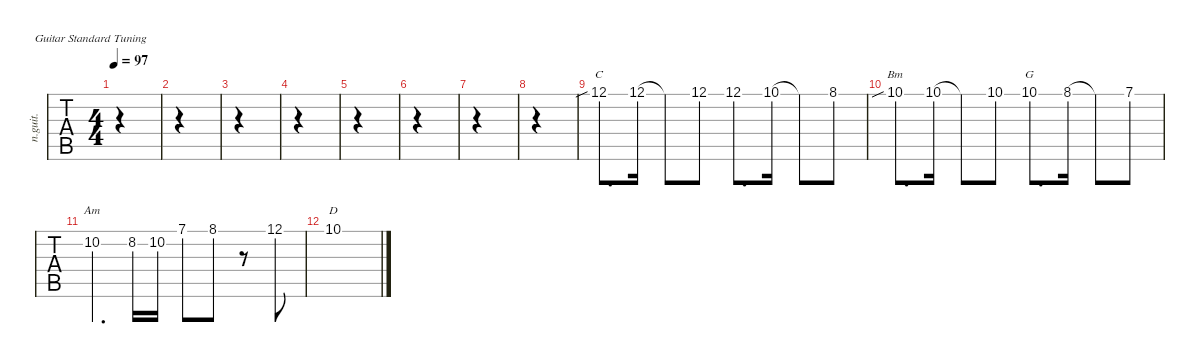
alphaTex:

\defaultSystemsLayout 4
\hideDynamics
\bracketExtendMode nobrackets
\track ("Nylon Guitar" "n.guit.") {defaultSystemsLayout 4 instrument acousticguitarnylon}
\staff {tabs}
\tuning (E4 B3 G3 D3 A2 E2)
\chord ("G" 10 x x x x x) {firstfret 10 showdiagram false showfingering false}
\chord ("C" 12 x x x x x) {firstfret 12 showdiagram false showfingering false}
\chord ("Bm" 10 x x x x x) {firstfret 10 showdiagram false showfingering false}
\chord ("Am" x 10 x x x x) {firstfret 10 showdiagram false showfingering false}
\chord ("D" 10 x x x x x) {firstfret 10 showdiagram false showfingering false}
\ts (4 4)
\tempo 97
\clef g2
\ks g
|
|
|
|
|
|
|
|
12.1{sib acc forcenatural}.8{d ch "C"} 12.1{acc forcenatural}.16 12.1{t acc forcenatural}.8 12.1{acc forcenatural}.8 12.1{acc forcenatural}.8{d} 10.1{acc forcenatural}.16 10.1{t acc forcenatural}.8 8.1{acc forcenatural}.8 |
10.1{sib acc forcenatural}.8{d ch "Bm"} 10.1{acc forcenatural}.16 10.1{t acc forcenatural}.8 10.1{acc forcenatural}.8 10.1{acc forcenatural}.8{d ch "G"} 8.1{acc forcenatural}.16 8.1{t acc forcenatural}.8 7.1{acc forcenatural}.8 |
10.2{acc forcenatural}.4{d ch "Am"} 8.2{acc forcenatural}.16 10.2{acc forcenatural}.16 7.1{acc forcenatural}.8 8.1{acc forcenatural}.8 r.8 12.1{acc forcenatural}.8 |
10.1{acc forcenatural}.1{ch "D"}
